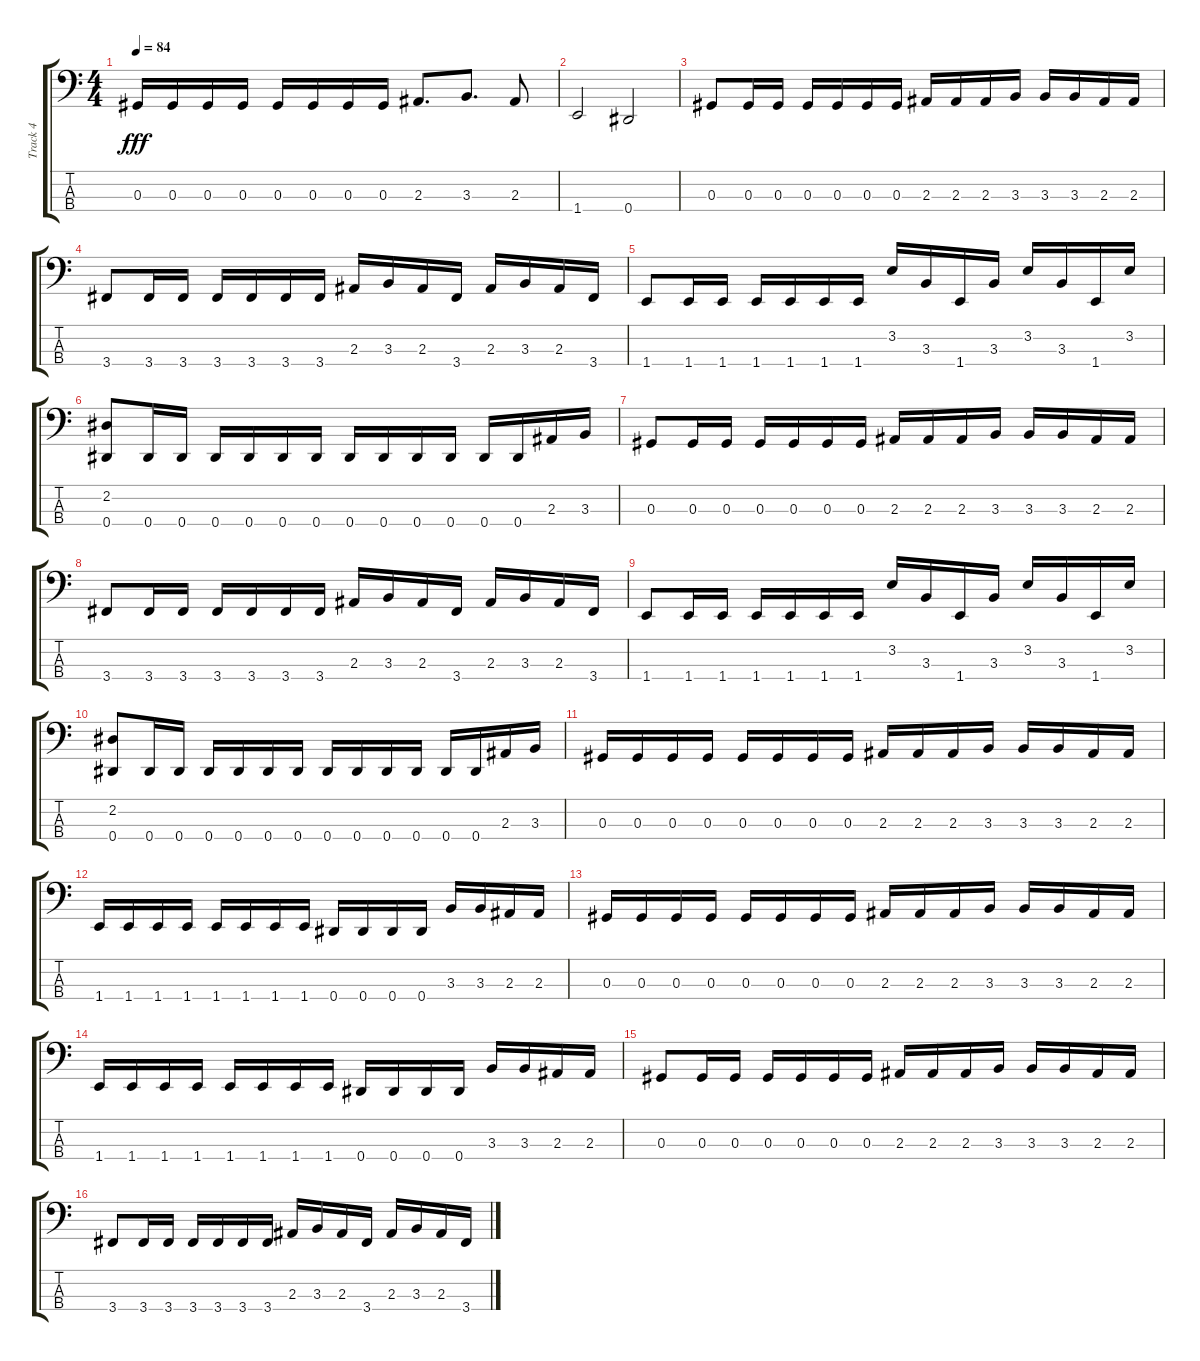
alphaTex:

\track ("Track 4" "Track 4") {instrument electricbassfinger}
\staff {score tabs}
\tuning (Gb2 Db2 Ab1 Eb1) {hide}
\ts (4 4)
\tempo 84
\clef f4
\ks c
0.3.16{dy fff} 0.3.16 0.3.16 0.3.16 0.3.16 0.3.16 0.3.16 0.3.16 2.3.8{d} 3.3.8{d} 2.3.8 |
1.4.2 0.4.2 |
0.3.8 0.3.16 0.3.16 0.3.16 0.3.16 0.3.16 0.3.16 2.3.16 2.3.16 2.3.16 3.3.16 3.3.16 3.3.16 2.3.16 2.3.16 |
3.4.8 3.4.16 3.4.16 3.4.16 3.4.16 3.4.16 3.4.16 2.3.16 3.3.16 2.3.16 3.4.16 2.3.16 3.3.16 2.3.16 3.4.16 |
1.4.8 1.4.16 1.4.16 1.4.16 1.4.16 1.4.16 1.4.16 3.2.16 3.3.16 1.4.16 3.3.16 3.2.16 3.3.16 1.4.16 3.2.16 |
(2.2 0.4).8 0.4.16 0.4.16 0.4.16 0.4.16 0.4.16 0.4.16 0.4.16 0.4.16 0.4.16 0.4.16 0.4.16 0.4.16 2.3.16 3.3.16 |
0.3.8 0.3.16 0.3.16 0.3.16 0.3.16 0.3.16 0.3.16 2.3.16 2.3.16 2.3.16 3.3.16 3.3.16 3.3.16 2.3.16 2.3.16 |
3.4.8 3.4.16 3.4.16 3.4.16 3.4.16 3.4.16 3.4.16 2.3.16 3.3.16 2.3.16 3.4.16 2.3.16 3.3.16 2.3.16 3.4.16 |
1.4.8 1.4.16 1.4.16 1.4.16 1.4.16 1.4.16 1.4.16 3.2.16 3.3.16 1.4.16 3.3.16 3.2.16 3.3.16 1.4.16 3.2.16 |
(2.2 0.4).8 0.4.16 0.4.16 0.4.16 0.4.16 0.4.16 0.4.16 0.4.16 0.4.16 0.4.16 0.4.16 0.4.16 0.4.16 2.3.16 3.3.16 |
0.3.16 0.3.16 0.3.16 0.3.16 0.3.16 0.3.16 0.3.16 0.3.16 2.3.16 2.3.16 2.3.16 3.3.16 3.3.16 3.3.16 2.3.16 2.3.16 |
1.4.16 1.4.16 1.4.16 1.4.16 1.4.16 1.4.16 1.4.16 1.4.16 0.4.16 0.4.16 0.4.16 0.4.16 3.3.16 3.3.16 2.3.16 2.3.16 |
0.3.16 0.3.16 0.3.16 0.3.16 0.3.16 0.3.16 0.3.16 0.3.16 2.3.16 2.3.16 2.3.16 3.3.16 3.3.16 3.3.16 2.3.16 2.3.16 |
1.4.16 1.4.16 1.4.16 1.4.16 1.4.16 1.4.16 1.4.16 1.4.16 0.4.16 0.4.16 0.4.16 0.4.16 3.3.16 3.3.16 2.3.16 2.3.16 |
0.3.8 0.3.16 0.3.16 0.3.16 0.3.16 0.3.16 0.3.16 2.3.16 2.3.16 2.3.16 3.3.16 3.3.16 3.3.16 2.3.16 2.3.16 |
3.4.8 3.4.16 3.4.16 3.4.16 3.4.16 3.4.16 3.4.16 2.3.16 3.3.16 2.3.16 3.4.16 2.3.16 3.3.16 2.3.16 3.4.16
